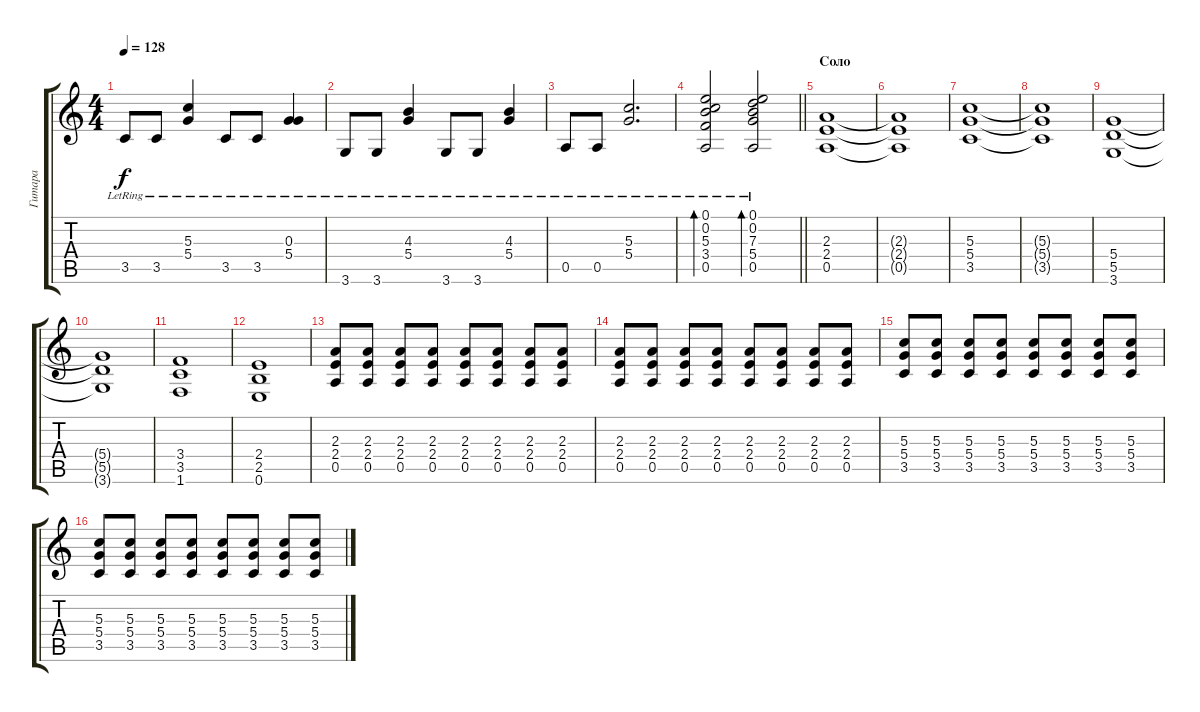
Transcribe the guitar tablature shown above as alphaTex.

\track ("Гитара" "Гитара") {instrument electricguitarclean}
\staff {score tabs}
\tuning (E4 B3 G3 D3 A2 E2) {hide}
\ts (4 4)
\tempo 128
\clef g2
\ks c
3.5{lr}.8{dy f} 3.5{lr}.8 (5.3{lr} 5.4{lr}).4 3.5{lr}.8 3.5{lr}.8 (0.3{lr} 5.4{lr}).4 |
3.6{lr}.8 3.6{lr}.8 (4.3{lr} 5.4{lr}).4 3.6{lr}.8 3.6{lr}.8 (4.3{lr} 5.4{lr}).4 |
0.5{lr}.8 0.5{lr}.8 (5.3{lr} 5.4{lr}).2{d} |
\barLineRight lightlight
(0.1{lr} 0.2{lr} 5.3{lr} 3.4{lr} 0.5{lr}).2{bd 120} (0.1{lr} 0.2{lr} 7.3{lr} 5.4{lr} 0.5{lr}).2{bd 120} |
\section ("" "Соло")
(2.3 2.4 0.5).1{instrument distortionguitar} |
(2.3{t} 2.4{t} 0.5{t}).1 |
(5.3 5.4 3.5).1 |
(5.3{t} 5.4{t} 3.5{t}).1 |
(5.4 5.5 3.6).1 |
(5.4{t} 5.5{t} 3.6{t}).1 |
(3.4 3.5 1.6).1 |
(2.4 2.5 0.6).1 |
(2.3 2.4 0.5).8 (2.3 2.4 0.5).8 (2.3 2.4 0.5).8 (2.3 2.4 0.5).8 (2.3 2.4 0.5).8 (2.3 2.4 0.5).8 (2.3 2.4 0.5).8 (2.3 2.4 0.5).8 |
(2.3 2.4 0.5).8 (2.3 2.4 0.5).8 (2.3 2.4 0.5).8 (2.3 2.4 0.5).8 (2.3 2.4 0.5).8 (2.3 2.4 0.5).8 (2.3 2.4 0.5).8 (2.3 2.4 0.5).8 |
(5.3 5.4 3.5).8 (5.3 5.4 3.5).8 (5.3 5.4 3.5).8 (5.3 5.4 3.5).8 (5.3 5.4 3.5).8 (5.3 5.4 3.5).8 (5.3 5.4 3.5).8 (5.3 5.4 3.5).8 |
(5.3 5.4 3.5).8 (5.3 5.4 3.5).8 (5.3 5.4 3.5).8 (5.3 5.4 3.5).8 (5.3 5.4 3.5).8 (5.3 5.4 3.5).8 (5.3 5.4 3.5).8 (5.3 5.4 3.5).8
